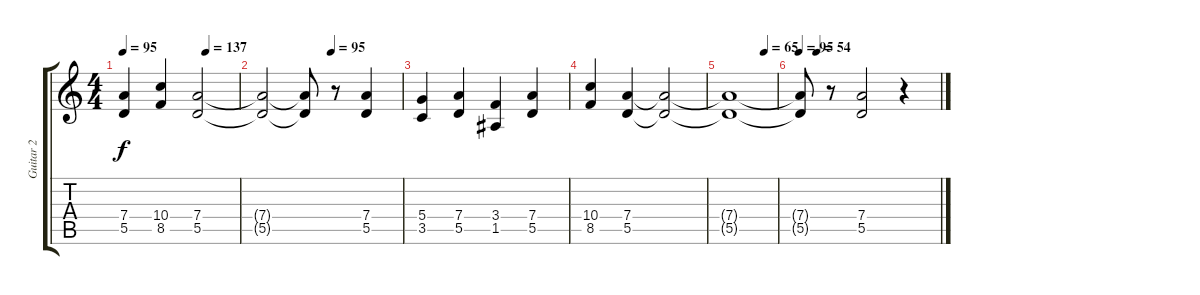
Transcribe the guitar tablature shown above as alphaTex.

\track ("Guitar 2" "Guitar 2") {instrument distortionguitar}
\staff {score tabs}
\tuning (E4 B3 G3 D3 A2 E2) {hide}
\ts (4 4)
\tempo 95
\tempo (137 0.71875)
\clef g2
\ks c
(7.4 5.5).4{dy f} (10.4 8.5).4 (7.4 5.5).2 |
\tempo (95 0.5)
(7.4{t} 5.5{t}).2 (7.4{t} 5.5{t}).8 r.8 (7.4 5.5).4 |
(5.4 3.5).4 (7.4 5.5).4 (3.4 1.5).4 (7.4 5.5).4 |
(10.4 8.5).4 (7.4 5.5).4 (7.4{t} 5.5{t}).2 |
\tempo (65 0.75)
(7.4{t} 5.5{t}).1 |
\tempo 95
\tempo (54 0.125)
(7.4{t} 5.5{t}).8 r.8 (7.4 5.5).2 r.4
